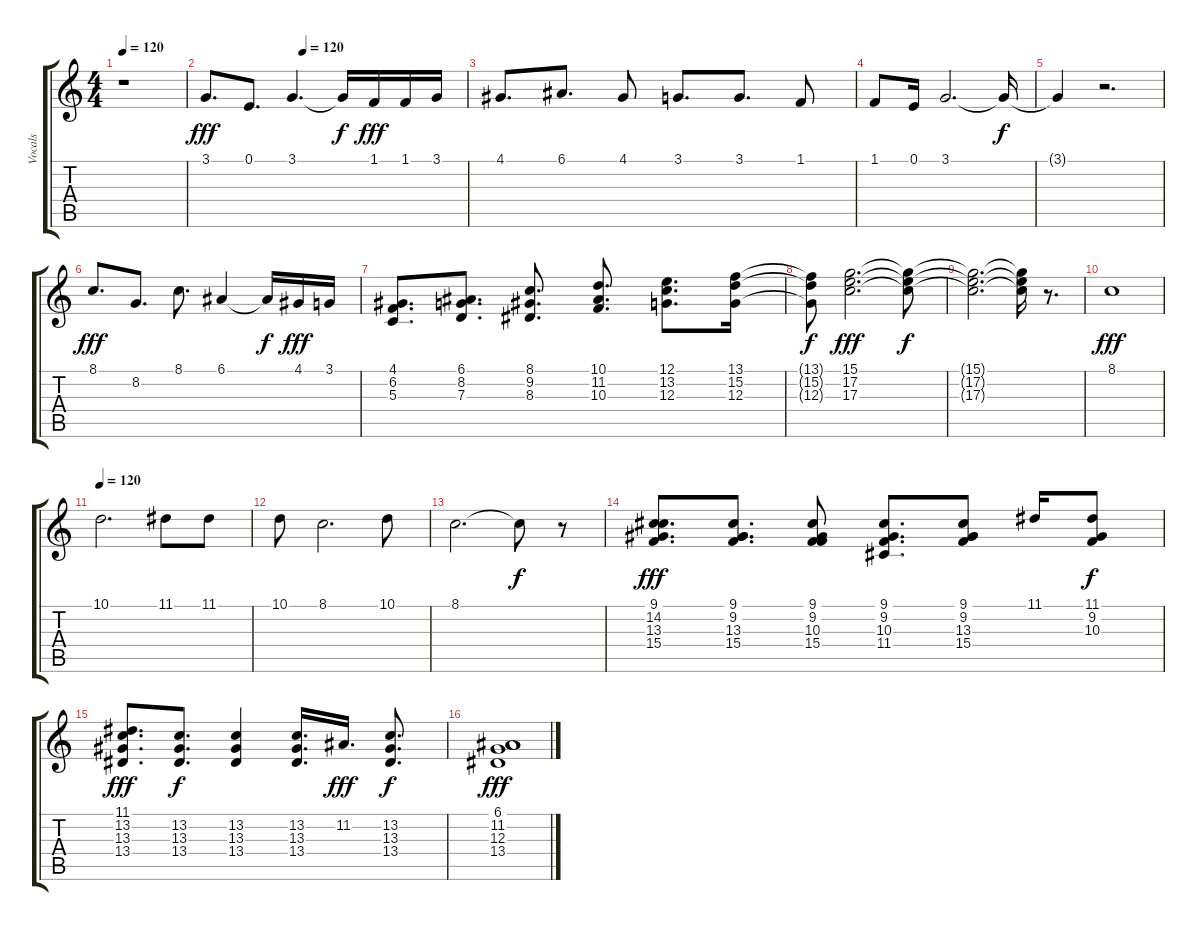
\track ("Vocals" "Vocals") {instrument voiceoohs}
\staff {score tabs}
\tuning (E4 B3 G3 D3 A2 E2) {hide}
\ts (4 4)
\tempo 120
\clef g2
\ks c
r.1{dy f} |
\tempo (120 0.375)
3.1.8{d dy fff} 0.1.8{d} 3.1.4{d} 3.1{t}.16{dy f} 1.1.16{dy fff} 1.1.16 3.1.16 |
4.1.8{d} 6.1.8{d} 4.1.8 3.1.8{d} 3.1.8{d} 1.1.8 |
1.1.8 0.1.16 3.1.2{d} 3.1{t}.16{dy f} |
3.1{t}.4 r.2{d} |
8.1.8{d dy fff} 8.2.8{d} 8.1.8{d} 6.1.4 6.1{t}.16{dy f} 4.1.16{dy fff} 3.1.16 |
(4.1 6.2 5.3).8{d} (6.1 8.2 7.3).8{d} (8.1 9.2 8.3).8{d} (10.1 11.2 10.3).8{d} (12.1 13.2 12.3).8{d} (13.1 15.2 12.3).16 |
(13.1{t} 15.2{t} 12.3{t}).8{dy f} (15.1 17.2 17.3).2{d dy fff} (15.1{t} 17.2{t} 17.3{t}).8{dy f} |
(15.1{t} 17.2{t} 17.3{t}).2{d} (15.1{t} 17.2{t} 17.3{t}).16 r.8{d} |
8.1.1{dy fff} |
\tempo 120
10.1.2{d} 11.1.8 11.1.8 |
10.1.8 8.1.2{d} 10.1.8 |
8.1.2{d} 8.1{t}.8{dy f} r.8 |
(9.1 14.2 13.3 15.4).8{d dy fff} (9.1 9.2 13.3 15.4).8{d} (9.1 9.2 10.3 15.4).8 (9.1 9.2 10.3 11.4).8{d} (9.1 9.2 13.3 15.4).8 11.1.16 (11.1 9.2 10.3).8{dy f} |
(11.1 13.2 13.3 13.4).8{d dy fff} (13.2 13.3 13.4).8{d dy f} (13.2 13.3 13.4).4 (13.2 13.3 13.4).16{d} 11.2.16{d dy fff} (13.2 13.3 13.4).8{d dy f} |
(6.1 11.2 12.3 13.4).1{dy fff}
